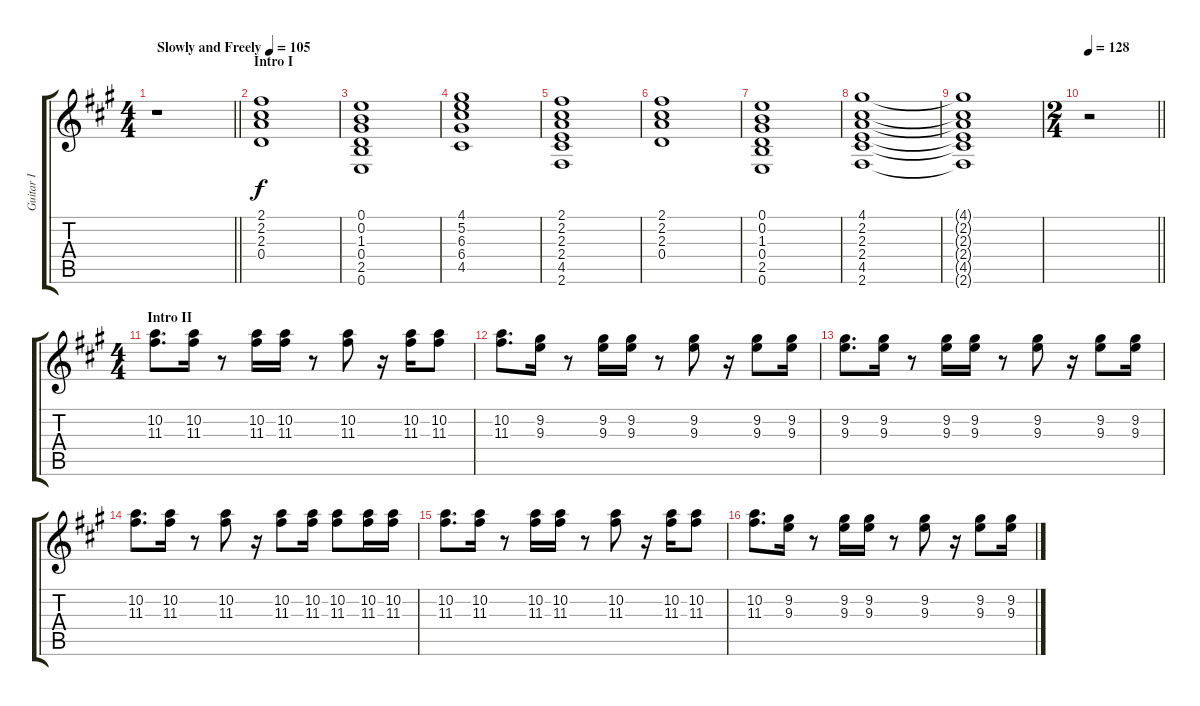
\track ("Guitar I" "Guitar I") {instrument electricguitarclean}
\staff {score tabs}
\tuning (E4 B3 G3 D3 A2 E2) {hide}
\ts (4 4)
\tempo (105 "Slowly and Freely")
\clef g2
\barLineRight lightlight
\ks a
r.1{dy f instrument electricguitarclean} |
\section ("" "Intro I")
(2.1 2.2 2.3 0.4).1 |
(0.1 0.2 1.3 0.4 2.5 0.6).1 |
(4.1 5.2 6.3 6.4 4.5).1 |
(2.1 2.2 2.3 2.4 4.5 2.6).1 |
(2.1 2.2 2.3 0.4).1 |
(0.1 0.2 1.3 0.4 2.5 0.6).1 |
(4.1 2.2 2.3 2.4 4.5 2.6).1 |
(4.1{t} 2.2{t} 2.3{t} 2.4{t} 4.5{t} 2.6{t}).1 |
\ts (2 4)
\tempo 128
\barLineRight lightlight
r.2 |
\ts (4 4)
\section ("" "Intro II")
(10.2 11.3).8{d} (10.2 11.3).16 r.8 (10.2 11.3).16 (10.2 11.3).16 r.8 (10.2 11.3).8 r.16 (10.2 11.3).16 (10.2 11.3).8 |
(10.2 11.3).8{d} (9.2 9.3).16 r.8 (9.2 9.3).16 (9.2 9.3).16 r.8 (9.2 9.3).8 r.16 (9.2 9.3).8 (9.2 9.3).16 |
(9.2 9.3).8{d} (9.2 9.3).16 r.8 (9.2 9.3).16 (9.2 9.3).16 r.8 (9.2 9.3).8 r.16 (9.2 9.3).8 (9.2 9.3).16 |
(10.2 11.3).8{d} (10.2 11.3).16 r.8 (10.2 11.3).8 r.16 (10.2 11.3).8 (10.2 11.3).16 (10.2 11.3).8 (10.2 11.3).16 (10.2 11.3).16 |
(10.2 11.3).8{d} (10.2 11.3).16 r.8 (10.2 11.3).16 (10.2 11.3).16 r.8 (10.2 11.3).8 r.16 (10.2 11.3).16 (10.2 11.3).8 |
(10.2 11.3).8{d} (9.2 9.3).16 r.8 (9.2 9.3).16 (9.2 9.3).16 r.8 (9.2 9.3).8 r.16 (9.2 9.3).8 (9.2 9.3).16
